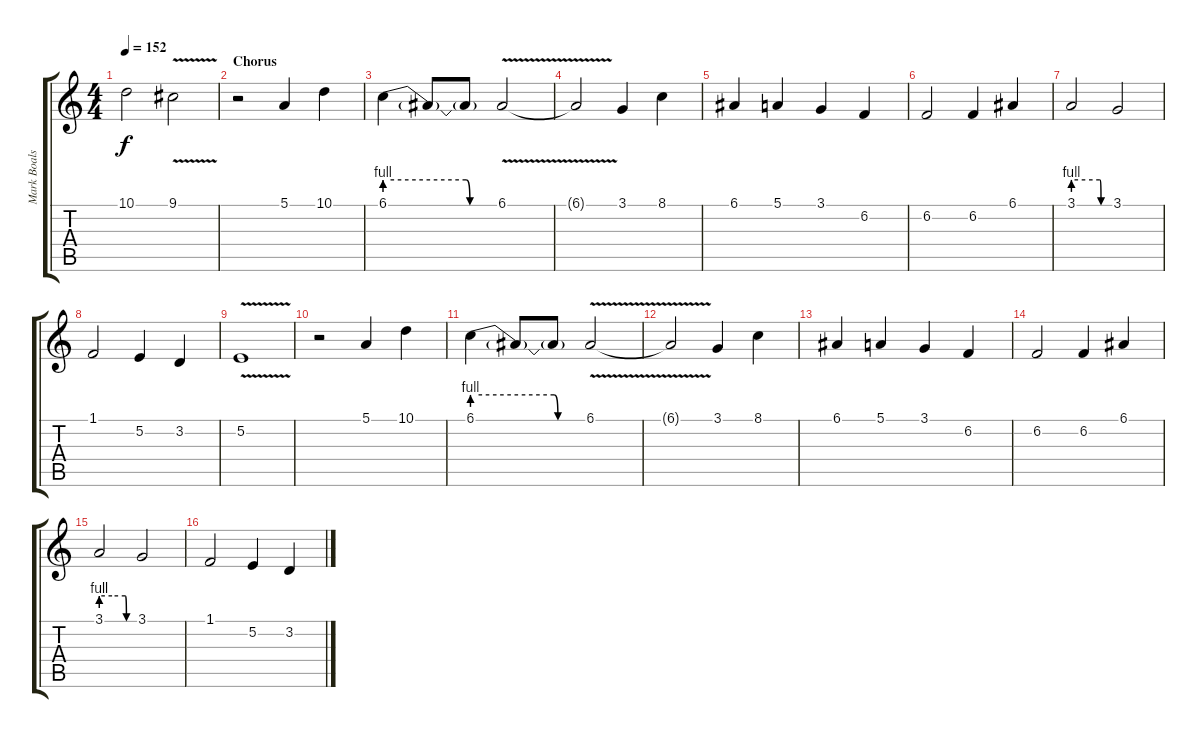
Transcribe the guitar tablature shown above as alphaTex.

\track ("Mark Boals" "Mark Boals") {instrument lead6voice}
\staff {score tabs}
\tuning (E4 B3 G3 D3 A2 E2) {hide}
\ts (4 4)
\tempo 152
\clef g2
\ks c
10.1.2{dy f} 9.1{v}.2 |
\section ("" "Chorus")
r.2 5.1.4 10.1.4 |
6.1{be (custom 0 4 43 4 45 0 60 0)}.4 6.1{t}.8 6.1{t}.8 6.1{v}.2 |
6.1{t}.2 3.1.4 8.1.4 |
6.1.4 5.1.4 3.1.4 6.2.4 |
6.2.2 6.2.4 6.1.4 |
3.1{be (custom 0 4 20 4 44 4 46 0 60 0)}.2 3.1.2 |
1.1.2 5.2.4 3.2.4 |
5.2{v}.1 |
r.2 5.1.4 10.1.4 |
6.1{be (custom 0 4 43 4 45 0 60 0)}.4 6.1{t}.8 6.1{t}.8 6.1{v}.2 |
6.1{t}.2 3.1.4 8.1.4 |
6.1.4 5.1.4 3.1.4 6.2.4 |
6.2.2 6.2.4 6.1.4 |
3.1{be (custom 0 4 20 4 44 4 46 0 60 0)}.2 3.1.2 |
1.1.2 5.2.4 3.2.4
